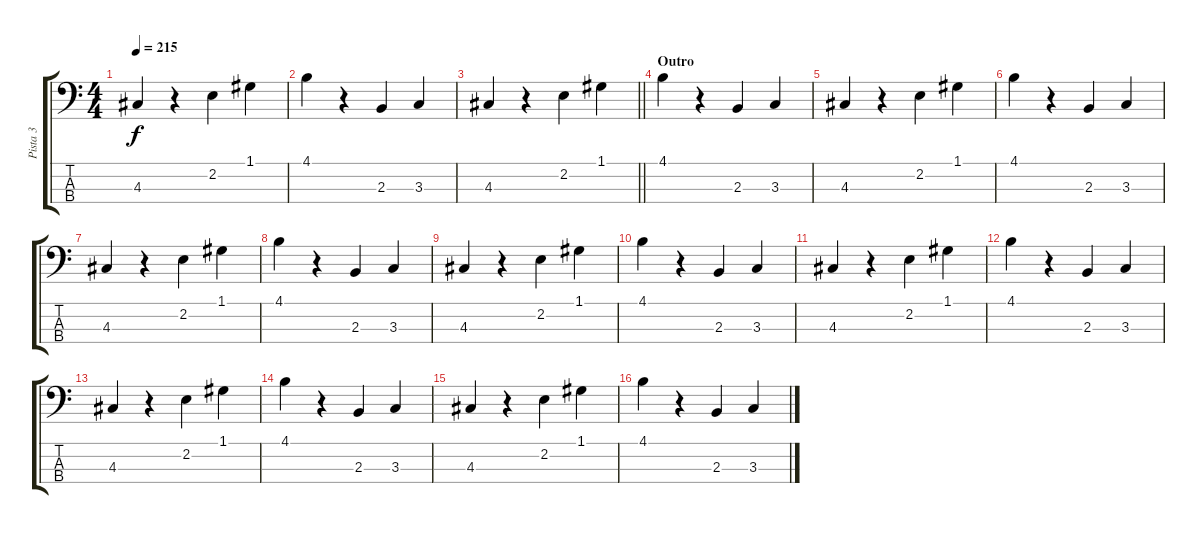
\track ("Pista 3" "Pista 3") {instrument electricbassfinger}
\staff {score tabs}
\tuning (G2 D2 A1 E1) {hide}
\ts (4 4)
\tempo 215
\clef f4
\ks c
4.3.4{dy f} r.4 2.2.4 1.1.4 |
4.1.4 r.4 2.3.4 3.3.4 |
\barLineRight lightlight
4.3.4 r.4 2.2.4 1.1.4 |
\section ("" "Outro")
4.1.4 r.4 2.3.4 3.3.4 |
4.3.4 r.4 2.2.4 1.1.4 |
4.1.4 r.4 2.3.4 3.3.4 |
4.3.4 r.4 2.2.4 1.1.4 |
4.1.4 r.4 2.3.4 3.3.4 |
4.3.4 r.4 2.2.4 1.1.4 |
4.1.4 r.4 2.3.4 3.3.4 |
4.3.4 r.4 2.2.4 1.1.4 |
4.1.4 r.4 2.3.4 3.3.4 |
4.3.4 r.4 2.2.4 1.1.4 |
4.1.4 r.4 2.3.4 3.3.4 |
4.3.4 r.4 2.2.4 1.1.4 |
4.1.4 r.4 2.3.4 3.3.4
